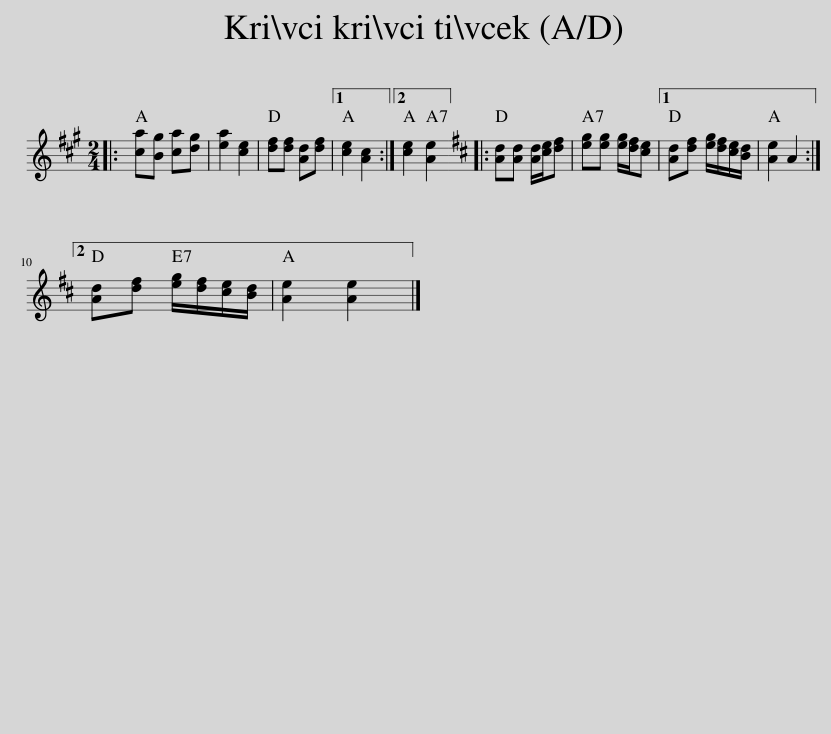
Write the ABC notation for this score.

X:1
L:1/8
M:2/4
I:linebreak $
K:A
V:1 treble
V:1
|: [ca][Bg] [ca][dg] | [ea]2 [ce]2 | [df][df] [Ad][df] |1 [ce]2 [Ac]2 :|2 [ce]2 [Ae]2 |: %5
[K:D] [Ad][Ad] [Ad]/[ce]/[df] | [eg][eg] [eg]/[df]/[ce] |1 [Ad][df] [eg]/[df]/[ce]/[Bd]/ | [Ae]2 A2 :|2$ [Ad][df] [eg]/[df]/[ce]/[Bd]/ | %10
 [Ae]2 [Ae]2 |] %11
